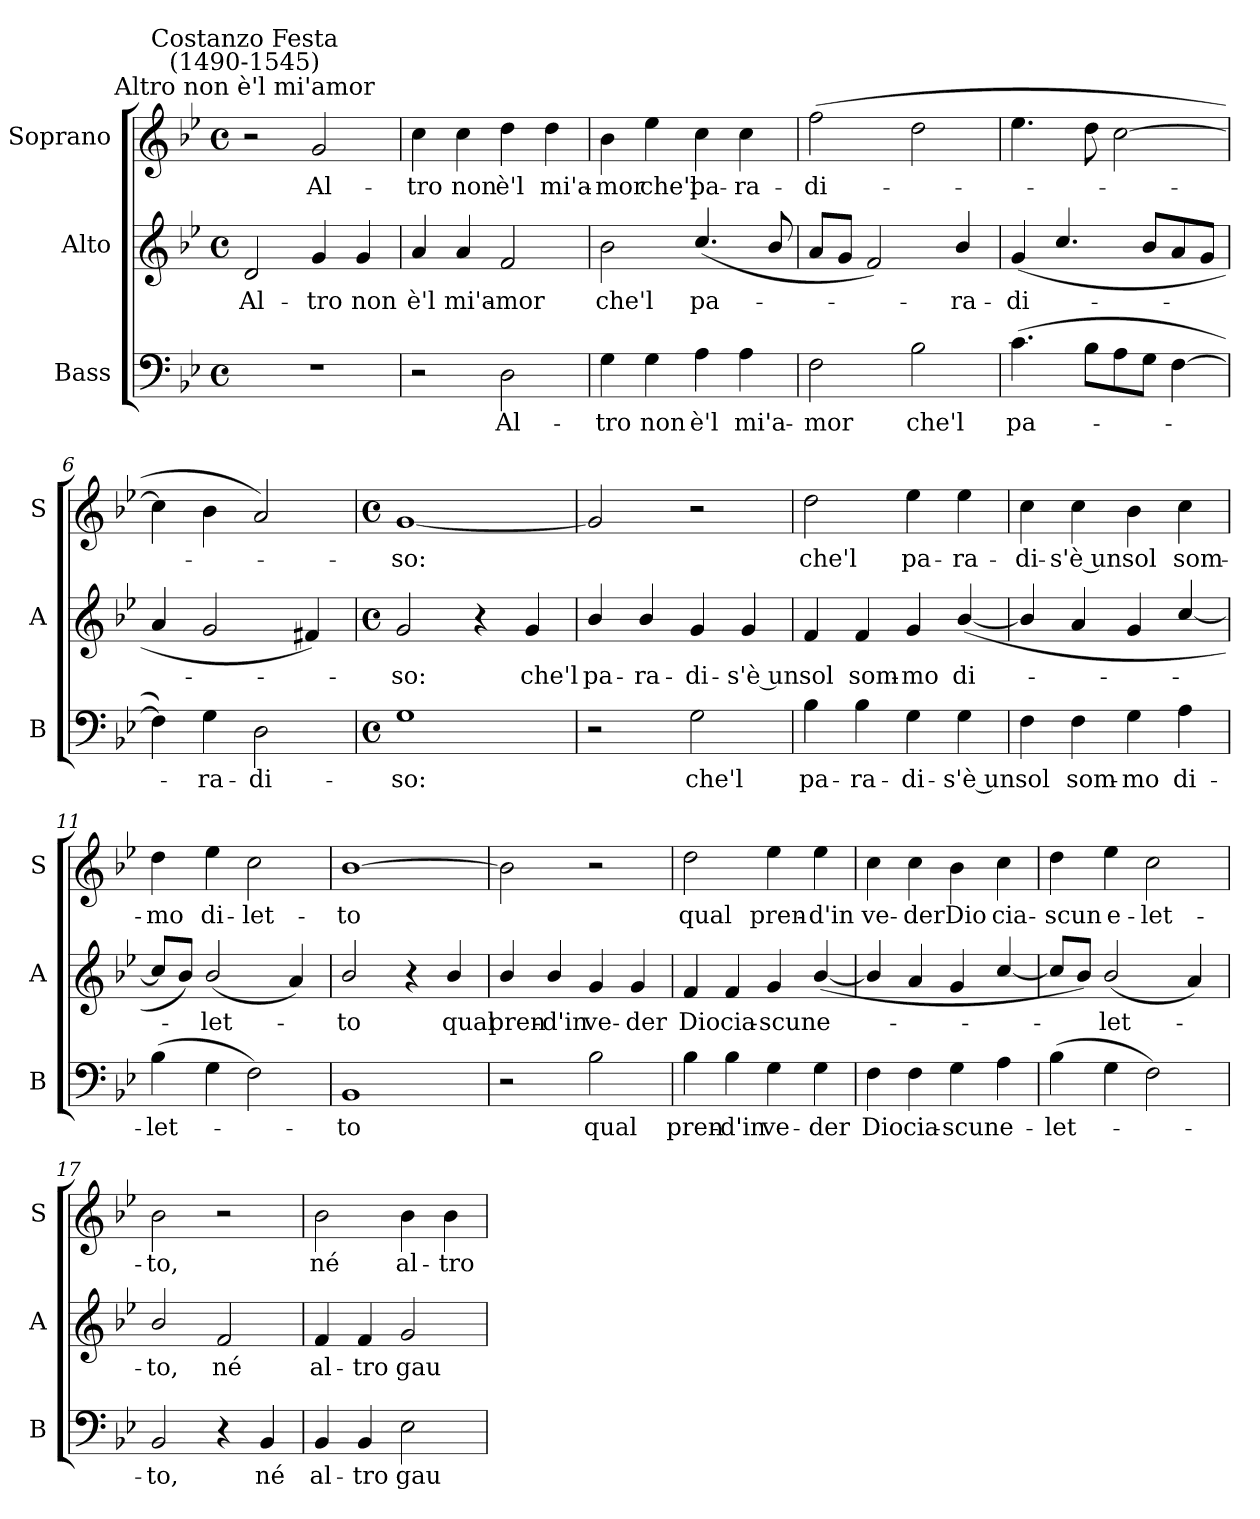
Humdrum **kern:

**kern	**text	**kern	**text	**kern	**text
*part3	*part3	*part2	*part2	*part1	*part1
*staff3	*staff3	*staff2	*staff2	*staff1	*staff1
*I"Bass	*	*I"Alto	*	*I"Soprano	*
*I'B	*	*I'A	*	*I'S	*
*clefF4	*	*clefG2	*	*clefG2	*
*k[b-e-]	*	*k[b-e-]	*	*k[b-e-]	*
*B-:	*	*B-:	*	*B-:	*
*M4/4	*	*M4/4	*	*M4/4	*
*met(c)	*	*met(c)	*	*met(c)	*
=1	=1	=1	=1	=1	=1
!	!	!	!	!LO:TX:a:cj:t=Altro non è'l mi'amor	!
!	!	!	!	!LO:TX:a:cj:t=Costanzo Festa\n(1490-1545)	!
!	!	!	!LO:LY:b	!	!
1r	.	2d	Al-	2r	.
!	!	!	!LO:LY:b	!	!LO:LY:b
.	.	4g	-tro	2g	Al-
!	!	!	!LO:LY:b	!	!
.	.	4g	non	.	.
=2	=2	=2	=2	=2	=2
!	!	!	!LO:LY:b	!	!LO:LY:b
2r	.	4a	è'l	4cc	-tro
!	!	!	!LO:LY:b	!	!LO:LY:b
.	.	4a	mi'a-	4cc	non
!	!LO:LY:b	!	!LO:LY:b	!	!LO:LY:b
2D	Al-	2f	-mor	4dd	è'l
!	!	!	!	!	!LO:LY:b
.	.	.	.	4dd	mi'a-
=3	=3	=3	=3	=3	=3
!	!LO:LY:b	!	!LO:LY:b	!	!LO:LY:b
4G	-tro	2b-	che'l	4b-	-mor
!	!LO:LY:b	!	!	!	!LO:LY:b
4G	non	.	.	4ee-	che'l
!	!LO:LY:b	!	!LO:LY:b	!	!LO:LY:b
4A	è'l	(<4.cc/	pa-	4cc	pa-
!	!LO:LY:b	!	!	!	!LO:LY:b
4A	mi'a-	.	.	4cc	-ra-
.	.	8b-/	.	.	.
=4	=4	=4	=4	=4	=4
!	!LO:LY:b	!	!	!	!LO:LY:b
2F	-mor	8aL	.	(>2ff	-di-
.	.	8gJ	.	.	.
.	.	2f)	.	.	.
!	!LO:LY:b	!	!	!	!
2B-	che'l	.	.	2dd	.
!	!	!	!LO:LY:b	!	!
.	.	4b-/	ra-	.	.
=5	=5	=5	=5	=5	=5
!	!LO:LY:b	!	!LO:LY:b	!	!
(>4.c	pa-	(<4g	-di-	4.ee-	.
.	.	4.cc/	.	.	.
8B-L	.	.	.	8dd	.
8A	.	.	.	[2cc	.
8GJ	.	8b-L	.	.	.
[4F	.	8a	.	.	.
.	.	8gJ	.	.	.
=6	=6	=6	=6	=6	=6
4F])	.	4a	.	4cc]	.
!	!LO:LY:b	!	!	!	!
4G	ra-	2g	.	4b-\	.
!	!LO:LY:b	!	!	!	!
2D	-di-	.	.	2a)	.
.	.	4f#X)	.	.	.
!!LO:LB:g=z
=7	=7	=7	=7	=7	=7
*M4/4	*	*M4/4	*	*M4/4	*
*met(c)	*	*met(c)	*	*met(c)	*
!	!LO:LY:b	!	!LO:LY:b	!	!LO:LY:b
1G	-so:	2g	so:	[1g	so:
.	.	4r	.	.	.
!	!	!	!LO:LY:b	!	!
.	.	4g	che'l	.	.
=8	=8	=8	=8	=8	=8
!	!	!	!LO:LY:b	!	!
2r	.	4b-/	pa-	2g]	.
!	!	!	!LO:LY:b	!	!
.	.	4b-/	-ra-	.	.
!	!LO:LY:b	!	!LO:LY:b	!	!
2G	che'l	4g	-di-	2r	.
!	!	!	!LO:LY:b	!	!
.	.	4g	-s'è un	.	.
=9	=9	=9	=9	=9	=9
!	!LO:LY:b	!	!LO:LY:b	!	!LO:LY:b
4B-	pa-	4f	sol	2dd	che'l
!	!LO:LY:b	!	!LO:LY:b	!	!
4B-	-ra-	4f	som-	.	.
!	!LO:LY:b	!	!LO:LY:b	!	!LO:LY:b
4G	-di-	4g	-mo	4ee-	pa-
!	!LO:LY:b	!	!LO:LY:b	!	!LO:LY:b
4G	-s'è un	(<[4b-/	di-	4ee-	-ra-
=10	=10	=10	=10	=10	=10
!	!LO:LY:b	!	!	!	!LO:LY:b
4F	sol	4b-/]	.	4cc	-di-
!	!LO:LY:b	!	!	!	!LO:LY:b
4F	som-	4a	.	4cc	-s'è un
!	!LO:LY:b	!	!	!	!LO:LY:b
4G	-mo	4g	.	4b-	sol
!	!LO:LY:b	!	!	!	!LO:LY:b
4A	di-	[4cc/	.	4cc	som-
=11	=11	=11	=11	=11	=11
!	!LO:LY:b	!	!	!	!LO:LY:b
(>4B-	-let-	8cc/L]	.	4dd	-mo
.	.	8b-/J)	.	.	.
!	!	!	!LO:LY:b	!	!LO:LY:b
4G	.	(<2b-/	let-	4ee-	di-
!	!	!	!	!	!LO:LY:b
2F)	.	.	.	2cc	-let-
.	.	4a)	.	.	.
=12	=12	=12	=12	=12	=12
!	!LO:LY:b	!	!LO:LY:b	!	!LO:LY:b
1BB-	to	2b-/	to	[1b-	-to
.	.	4r	.	.	.
!	!	!	!LO:LY:b	!	!
.	.	4b-/	qual	.	.
=13	=13	=13	=13	=13	=13
!	!	!	!LO:LY:b	!	!
2r	.	4b-/	pren-	2b-]	.
!	!	!	!LO:LY:b	!	!
.	.	4b-/	-d'in	.	.
!	!LO:LY:b	!	!LO:LY:b	!	!
2B-	qual	4g	ve-	2r	.
!	!	!	!LO:LY:b	!	!
.	.	4g	-der	.	.
!!LO:LB:g=z
=14	=14	=14	=14	=14	=14
!	!LO:LY:b	!	!LO:LY:b	!	!LO:LY:b
4B-	pren-	4f	Dio	2dd	qual
!	!LO:LY:b	!	!LO:LY:b	!	!
4B-	-d'in	4f	cia-	.	.
!	!LO:LY:b	!	!LO:LY:b	!	!LO:LY:b
4G	ve-	4g	-scun	4ee-	pren-
!	!LO:LY:b	!	!LO:LY:b	!	!LO:LY:b
4G	-der	(<[4b-/	e-	4ee-	-d'in
=15	=15	=15	=15	=15	=15
!	!LO:LY:b	!	!	!	!LO:LY:b
4F	Dio	4b-/]	.	4cc	ve-
!	!LO:LY:b	!	!	!	!LO:LY:b
4F	cia-	4a	.	4cc	-der
!	!LO:LY:b	!	!	!	!LO:LY:b
4G	-scun	4g	.	4b-	Dio
!	!LO:LY:b	!	!	!	!LO:LY:b
4A	e-	[4cc/	.	4cc	cia-
=16	=16	=16	=16	=16	=16
!	!LO:LY:b	!	!	!	!LO:LY:b
(>4B-	-let-	8cc/L]	.	4dd	-scun
.	.	8b-/J)	.	.	.
!	!	!	!LO:LY:b	!	!LO:LY:b
4G	.	(<2b-/	let-	4ee-	e-
!	!	!	!	!	!LO:LY:b
2F)	.	.	.	2cc	-let-
.	.	4a)	.	.	.
=17	=17	=17	=17	=17	=17
!	!LO:LY:b	!	!LO:LY:b	!	!LO:LY:b
2BB-	to,	2b-/	to,	2b-	-to,
!	!	!	!LO:LY:b	!	!
4r	.	2f	né	2r	.
!	!LO:LY:b	!	!	!	!
4BB-	né	.	.	.	.
=18	=18	=18	=18	=18	=18
!	!LO:LY:b	!	!LO:LY:b	!	!LO:LY:b
4BB-	al-	4f	al-	2b-	né
!	!LO:LY:b	!	!LO:LY:b	!	!
4BB-	-tro	4f	-tro	.	.
!	!LO:LY:b	!	!LO:LY:b	!	!LO:LY:b
2E-	gau-	2g	gau-	4b-	al-
!	!	!	!	!	!LO:LY:b
.	.	.	.	4b-	-tro
=	=	=	=	=	=
*-	*-	*-	*-	*-	*-
